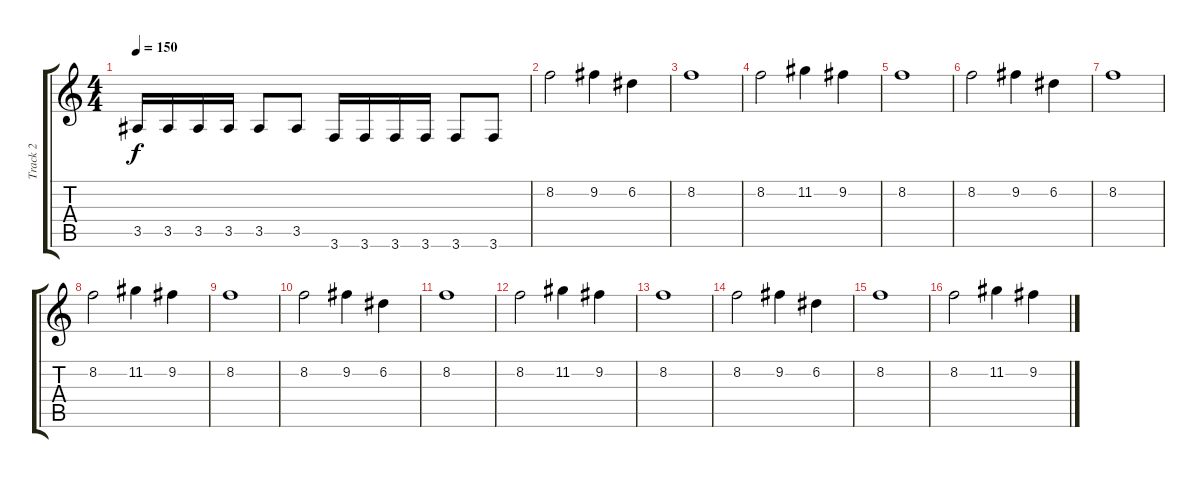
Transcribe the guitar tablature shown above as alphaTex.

\track ("Track 2" "Track 2") {instrument distortionguitar}
\staff {score tabs}
\tuning (D4 A3 F3 C3 G2 D2) {hide}
\ts (4 4)
\tempo 150
\clef g2
\ks c
3.5.16{dy f} 3.5.16 3.5.16 3.5.16 3.5.8 3.5.8 3.6.16 3.6.16 3.6.16 3.6.16 3.6.8 3.6.8 |
8.2.2 9.2.4 6.2.4 |
8.2.1 |
8.2.2 11.2.4 9.2.4 |
8.2.1 |
8.2.2 9.2.4 6.2.4 |
8.2.1 |
8.2.2 11.2.4 9.2.4 |
8.2.1 |
8.2.2 9.2.4 6.2.4 |
8.2.1 |
8.2.2 11.2.4 9.2.4 |
8.2.1 |
8.2.2 9.2.4 6.2.4 |
8.2.1 |
8.2.2 11.2.4 9.2.4
